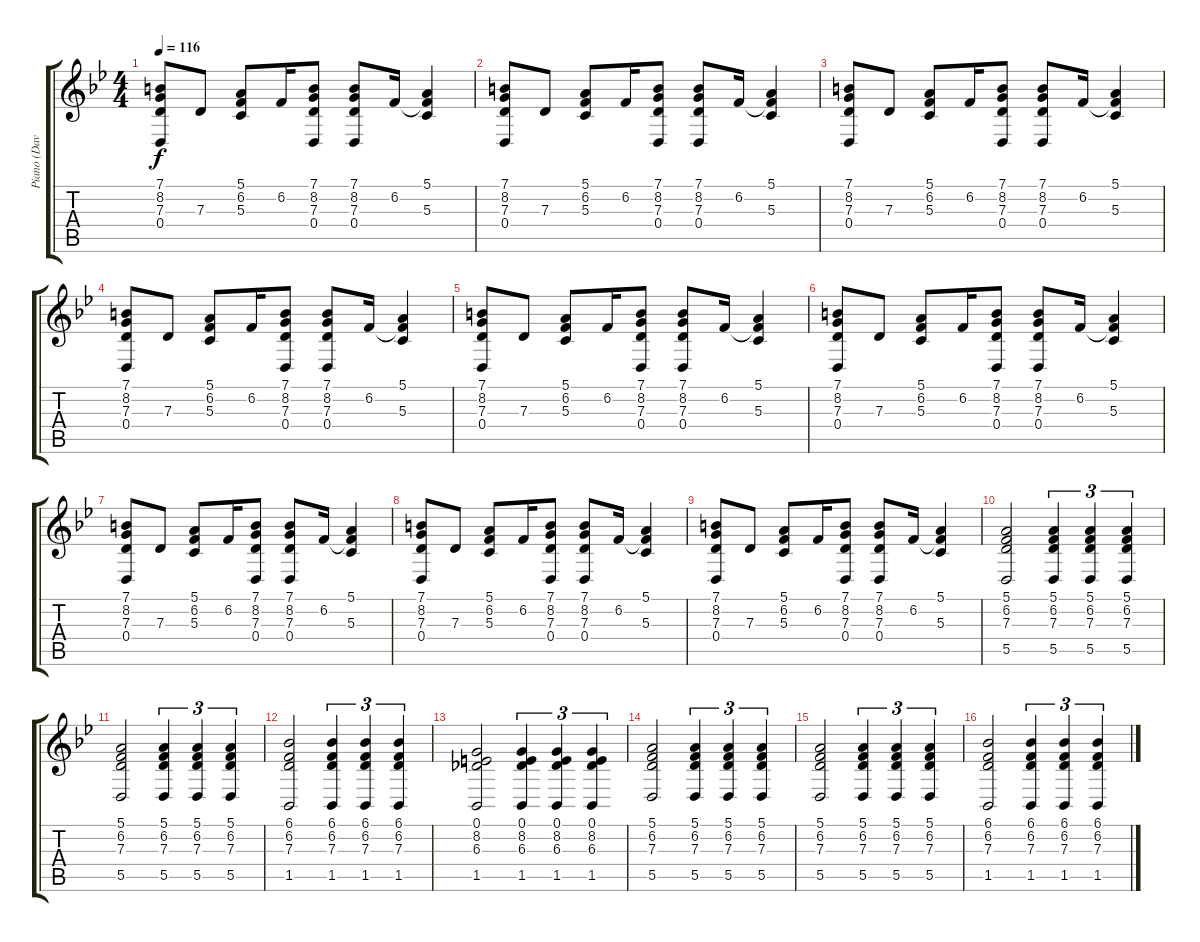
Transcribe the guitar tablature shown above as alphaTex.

\track ("Piano (Davies)" "Piano (Dav") {instrument acousticgrandpiano}
\staff {score tabs}
\tuning (E4 B3 G3 D3 A2 E2) {hide}
\ts (4 4)
\tempo 116
\clef g2
\ks bb
(7.1 8.2 7.3 0.4).8{dy f} 7.3.8 (5.1 6.2 5.3).8 6.2.16 (7.1 8.2 7.3 0.4).8 (7.1 8.2 7.3 0.4).8 6.2.16 (5.1 6.2{t} 5.3).4 |
(7.1 8.2 7.3 0.4).8 7.3.8 (5.1 6.2 5.3).8 6.2.16 (7.1 8.2 7.3 0.4).8 (7.1 8.2 7.3 0.4).8 6.2.16 (5.1 6.2{t} 5.3).4 |
(7.1 8.2 7.3 0.4).8 7.3.8 (5.1 6.2 5.3).8 6.2.16 (7.1 8.2 7.3 0.4).8 (7.1 8.2 7.3 0.4).8 6.2.16 (5.1 6.2{t} 5.3).4 |
(7.1 8.2 7.3 0.4).8 7.3.8 (5.1 6.2 5.3).8 6.2.16 (7.1 8.2 7.3 0.4).8 (7.1 8.2 7.3 0.4).8 6.2.16 (5.1 6.2{t} 5.3).4 |
(7.1 8.2 7.3 0.4).8 7.3.8 (5.1 6.2 5.3).8 6.2.16 (7.1 8.2 7.3 0.4).8 (7.1 8.2 7.3 0.4).8 6.2.16 (5.1 6.2{t} 5.3).4 |
(7.1 8.2 7.3 0.4).8 7.3.8 (5.1 6.2 5.3).8 6.2.16 (7.1 8.2 7.3 0.4).8 (7.1 8.2 7.3 0.4).8 6.2.16 (5.1 6.2{t} 5.3).4 |
(7.1 8.2 7.3 0.4).8 7.3.8 (5.1 6.2 5.3).8 6.2.16 (7.1 8.2 7.3 0.4).8 (7.1 8.2 7.3 0.4).8 6.2.16 (5.1 6.2{t} 5.3).4 |
(7.1 8.2 7.3 0.4).8 7.3.8 (5.1 6.2 5.3).8 6.2.16 (7.1 8.2 7.3 0.4).8 (7.1 8.2 7.3 0.4).8 6.2.16 (5.1 6.2{t} 5.3).4 |
(7.1 8.2 7.3 0.4).8 7.3.8 (5.1 6.2 5.3).8 6.2.16 (7.1 8.2 7.3 0.4).8 (7.1 8.2 7.3 0.4).8 6.2.16 (5.1 6.2{t} 5.3).4 |
(5.1 6.2 7.3 5.5).2 (5.1 6.2 7.3 5.5).4{tu (3 2)} (5.1 6.2 7.3 5.5).4{tu (3 2)} (5.1 6.2 7.3 5.5).4{tu (3 2)} |
(5.1 6.2 7.3 5.5).2 (5.1 6.2 7.3 5.5).4{tu (3 2)} (5.1 6.2 7.3 5.5).4{tu (3 2)} (5.1 6.2 7.3 5.5).4{tu (3 2)} |
(6.1 6.2 7.3 1.5).2 (6.1 6.2 7.3 1.5).4{tu (3 2)} (6.1 6.2 7.3 1.5).4{tu (3 2)} (6.1 6.2 7.3 1.5).4{tu (3 2)} |
(0.1 8.2 6.3 1.5).2 (0.1 8.2 6.3 1.5).4{tu (3 2)} (0.1 8.2 6.3 1.5).4{tu (3 2)} (0.1 8.2 6.3 1.5).4{tu (3 2)} |
(5.1 6.2 7.3 5.5).2 (5.1 6.2 7.3 5.5).4{tu (3 2)} (5.1 6.2 7.3 5.5).4{tu (3 2)} (5.1 6.2 7.3 5.5).4{tu (3 2)} |
(5.1 6.2 7.3 5.5).2 (5.1 6.2 7.3 5.5).4{tu (3 2)} (5.1 6.2 7.3 5.5).4{tu (3 2)} (5.1 6.2 7.3 5.5).4{tu (3 2)} |
(6.1 6.2 7.3 1.5).2 (6.1 6.2 7.3 1.5).4{tu (3 2)} (6.1 6.2 7.3 1.5).4{tu (3 2)} (6.1 6.2 7.3 1.5).4{tu (3 2)}
